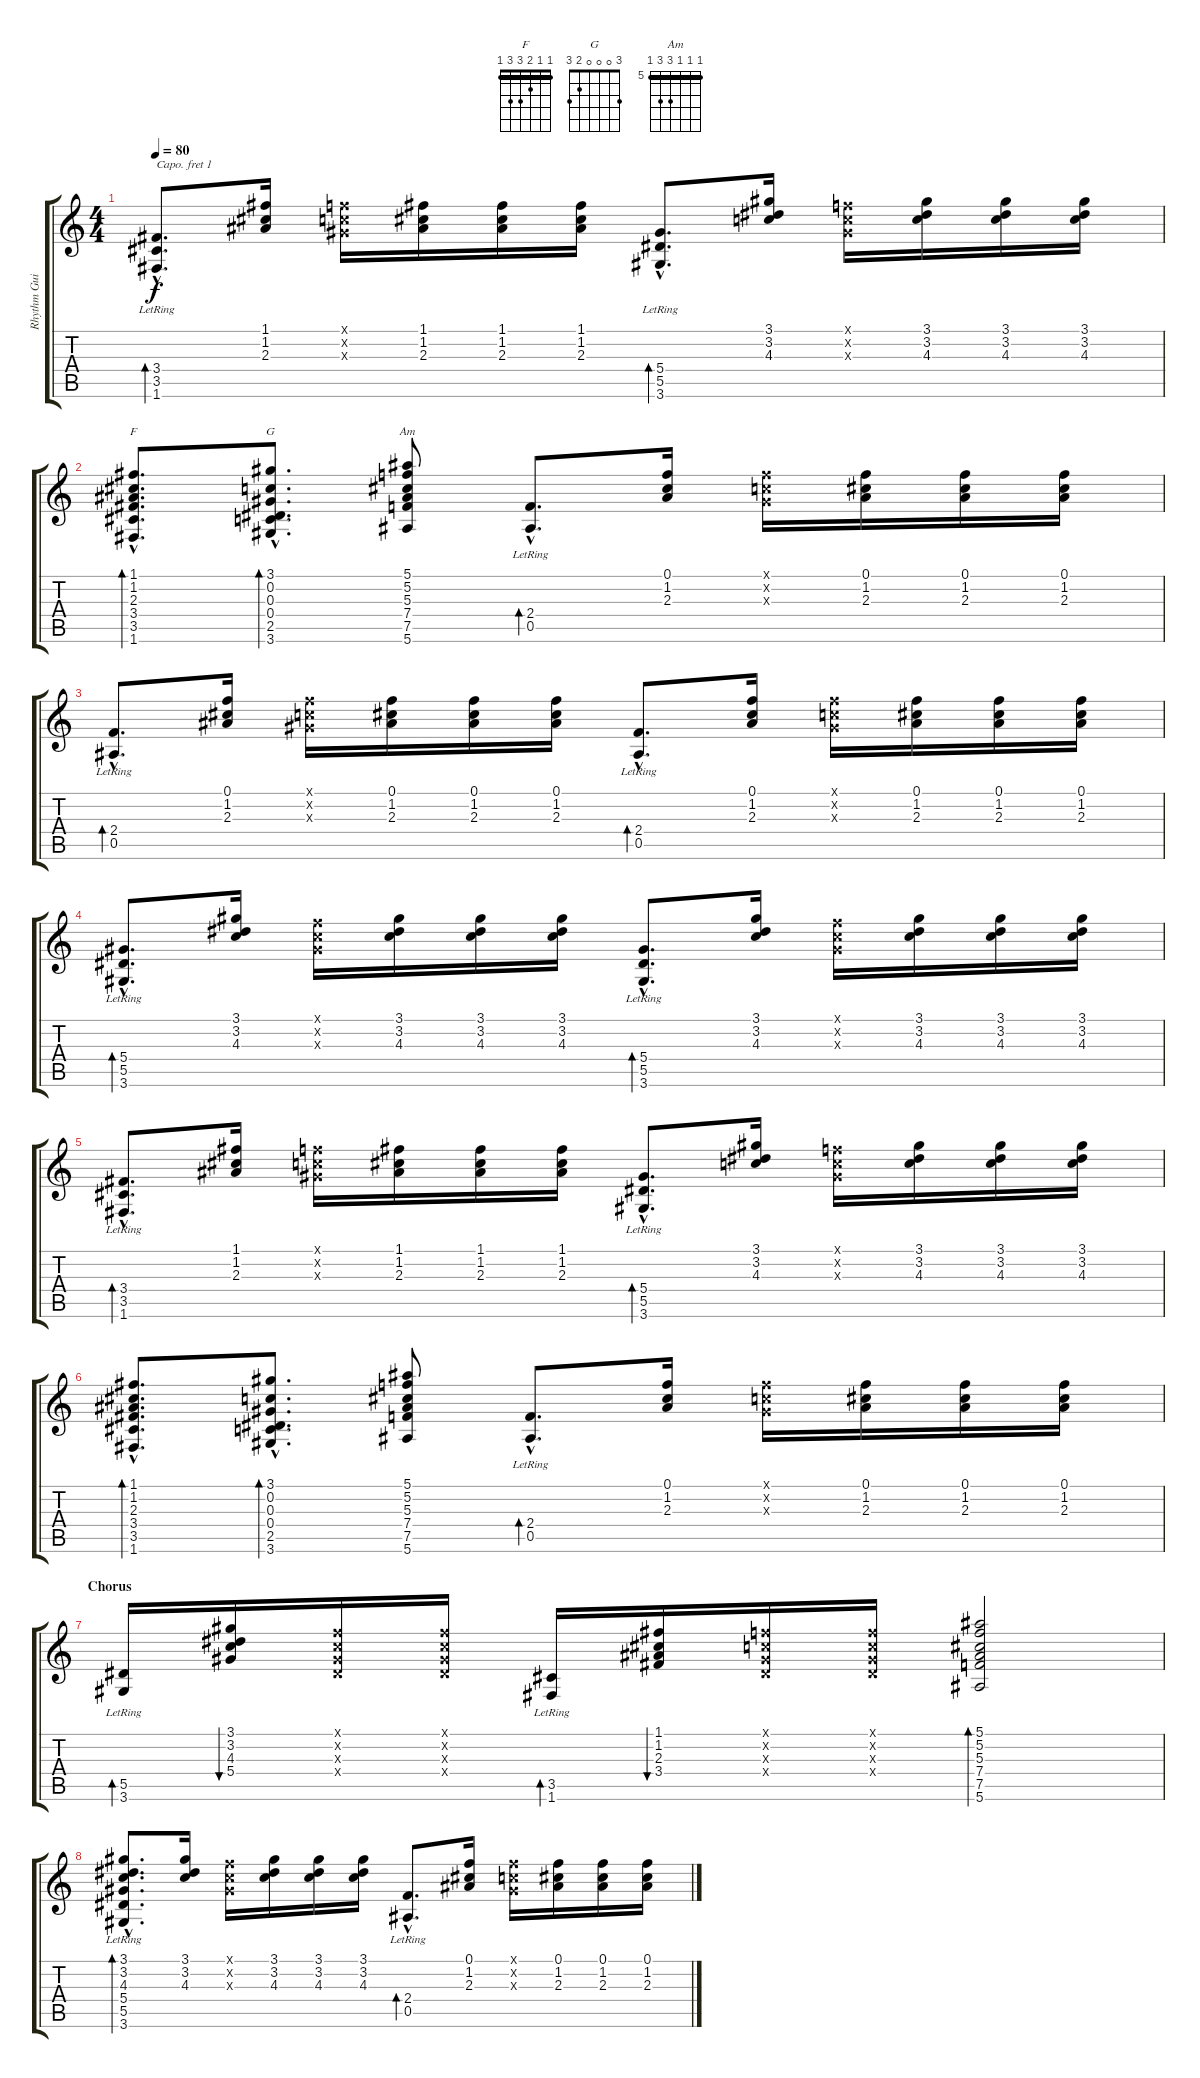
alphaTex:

\track ("Rhythm Guitar" "Rhythm Gui") {instrument acousticguitarsteel}
\staff {score tabs}
\capo 1
\tuning (E4 B3 G3 D3 A2 E2) {hide}
\chord ("F" 1 1 2 3 3 1) {barre 1}
\chord ("G" 3 0 0 0 2 3)
\chord ("Am" 5 5 5 7 7 5) {firstfret 5 barre 5}
\ts (4 4)
\tempo 80
\clef g2
\ks c
(3.4{hac lr} 3.5{hac lr} 1.6{hac lr}).8{d bd 120 dy f} (1.1 1.2 2.3).16 (0.1{x} 0.2{x} 0.3{x}).16 (1.1 1.2 2.3).16 (1.1 1.2 2.3).16 (1.1 1.2 2.3).16 (5.4{hac lr} 5.5{hac lr} 3.6{hac lr}).8{d bd 120} (3.1 3.2 4.3).16 (0.1{x} 0.2{x} 0.3{x}).16 (3.1 3.2 4.3).16 (3.1 3.2 4.3).16 (3.1 3.2 4.3).16 |
(1.1{hac} 1.2{hac} 2.3{hac} 3.4{hac} 3.5{hac} 1.6{hac}).8{d bd 60 ch "F"} (3.1{hac} 0.2{hac} 0.3{hac} 0.4{hac} 2.5{hac} 3.6{hac}).8{d bd 60 ch "G"} (5.1 5.2 5.3 7.4 7.5 5.6).8{ch "Am"} (2.4{hac lr} 0.5{hac lr}).8{d bd 120} (0.1 1.2 2.3).16 (0.1{x} 0.2{x} 0.3{x}).16 (0.1 1.2 2.3).16 (0.1 1.2 2.3).16 (0.1 1.2 2.3).16 |
(2.4{hac lr} 0.5{hac lr}).8{d bd 120} (0.1 1.2 2.3).16 (0.1{x} 0.2{x} 0.3{x}).16 (0.1 1.2 2.3).16 (0.1 1.2 2.3).16 (0.1 1.2 2.3).16 (2.4{hac lr} 0.5{hac lr}).8{d bd 120} (0.1 1.2 2.3).16 (0.1{x} 0.2{x} 0.3{x}).16 (0.1 1.2 2.3).16 (0.1 1.2 2.3).16 (0.1 1.2 2.3).16 |
(5.4{hac lr} 5.5{hac lr} 3.6{hac lr}).8{d bd 120} (3.1 3.2 4.3).16 (0.1{x} 0.2{x} 0.3{x}).16 (3.1 3.2 4.3).16 (3.1 3.2 4.3).16 (3.1 3.2 4.3).16 (5.4{hac lr} 5.5{hac lr} 3.6{hac lr}).8{d bd 120} (3.1 3.2 4.3).16 (0.1{x} 0.2{x} 0.3{x}).16 (3.1 3.2 4.3).16 (3.1 3.2 4.3).16 (3.1 3.2 4.3).16 |
(3.4{hac lr} 3.5{hac lr} 1.6{hac lr}).8{d bd 120} (1.1 1.2 2.3).16 (0.1{x} 0.2{x} 0.3{x}).16 (1.1 1.2 2.3).16 (1.1 1.2 2.3).16 (1.1 1.2 2.3).16 (5.4{hac lr} 5.5{hac lr} 3.6{hac lr}).8{d bd 120} (3.1 3.2 4.3).16 (0.1{x} 0.2{x} 0.3{x}).16 (3.1 3.2 4.3).16 (3.1 3.2 4.3).16 (3.1 3.2 4.3).16 |
(1.1{hac} 1.2{hac} 2.3{hac} 3.4{hac} 3.5{hac} 1.6{hac}).8{d bd 60} (3.1{hac} 0.2{hac} 0.3{hac} 0.4{hac} 2.5{hac} 3.6{hac}).8{d bd 60} (5.1 5.2 5.3 7.4 7.5 5.6).8 (2.4{hac lr} 0.5{hac lr}).8{d bd 120} (0.1 1.2 2.3).16 (0.1{x} 0.2{x} 0.3{x}).16 (0.1 1.2 2.3).16 (0.1 1.2 2.3).16 (0.1 1.2 2.3).16 |
\section ("" "Chorus")
(5.5{lr} 3.6{lr}).16{bd 120} (3.1 3.2 4.3 5.4).16{bu 120} (0.1{x} 0.2{x} 0.3{x} 0.4{x}).16 (0.1{x} 0.2{x} 0.3{x} 0.4{x}).16 (3.5{lr} 1.6{lr}).16{bd 120} (1.1 1.2 2.3 3.4).16{bu 120} (0.1{x} 0.2{x} 0.3{x} 0.4{x}).16 (0.1{x} 0.2{x} 0.3{x} 0.4{x}).16 (5.1 5.2 5.3 7.4 7.5 5.6).2{bd 30} |
(3.1{hac} 3.2{hac} 4.3{hac} 5.4{hac lr} 5.5{hac lr} 3.6{hac lr}).8{d bd 120} (3.1 3.2 4.3).16 (0.1{x} 0.2{x} 0.3{x}).16 (3.1 3.2 4.3).16 (3.1 3.2 4.3).16 (3.1 3.2 4.3).16 (2.4{hac lr} 0.5{hac lr}).8{d bd 120} (0.1 1.2 2.3).16 (0.1{x} 0.2{x} 0.3{x}).16 (0.1 1.2 2.3).16 (0.1 1.2 2.3).16 (0.1 1.2 2.3).16
